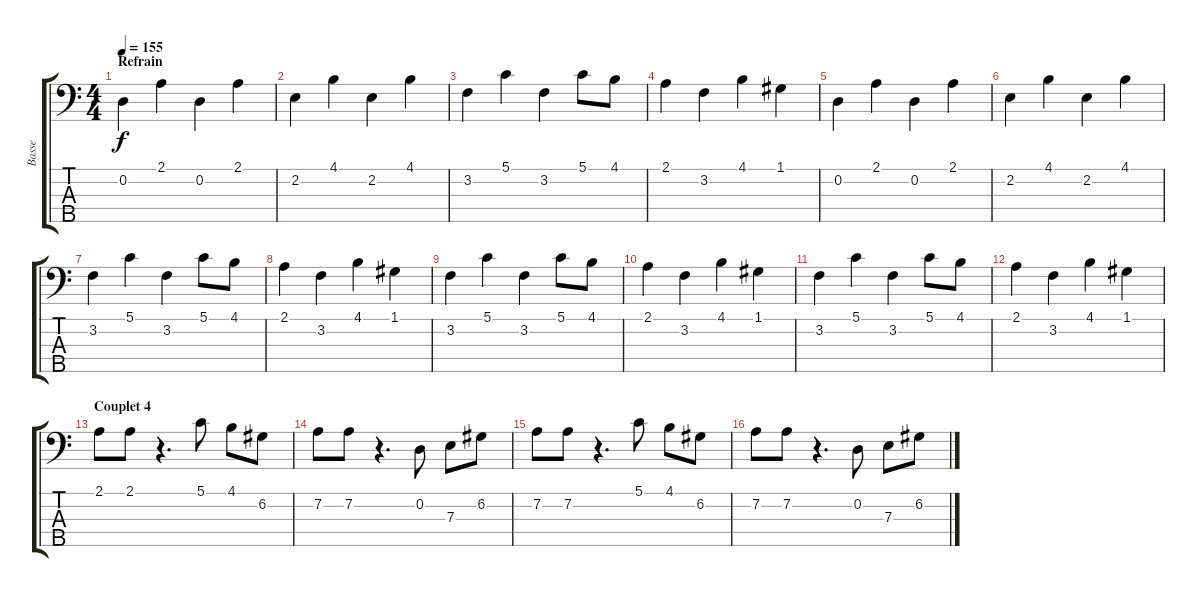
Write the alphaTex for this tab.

\track ("Basse" "Basse") {instrument electricbassfinger}
\staff {score tabs}
\tuning (G2 D2 A1 E1 B0) {hide}
\ts (4 4)
\section ("" "Refrain")
\tempo 155
\clef f4
\ks c
0.2.4{dy f} 2.1.4 0.2.4 2.1.4 |
2.2.4 4.1.4 2.2.4 4.1.4 |
3.2.4 5.1.4 3.2.4 5.1.8 4.1.8 |
2.1.4 3.2.4 4.1.4 1.1.4 |
0.2.4 2.1.4 0.2.4 2.1.4 |
2.2.4 4.1.4 2.2.4 4.1.4 |
3.2.4 5.1.4 3.2.4 5.1.8 4.1.8 |
2.1.4 3.2.4 4.1.4 1.1.4 |
3.2.4 5.1.4 3.2.4 5.1.8 4.1.8 |
2.1.4 3.2.4 4.1.4 1.1.4 |
3.2.4 5.1.4 3.2.4 5.1.8 4.1.8 |
2.1.4 3.2.4 4.1.4 1.1.4 |
\section ("" "Couplet 4")
2.1.8 2.1.8 r.4{d} 5.1.8 4.1.8 6.2.8 |
7.2.8 7.2.8 r.4{d} 0.2.8 7.3.8 6.2.8 |
7.2.8 7.2.8 r.4{d} 5.1.8 4.1.8 6.2.8 |
7.2.8 7.2.8 r.4{d} 0.2.8 7.3.8 6.2.8
